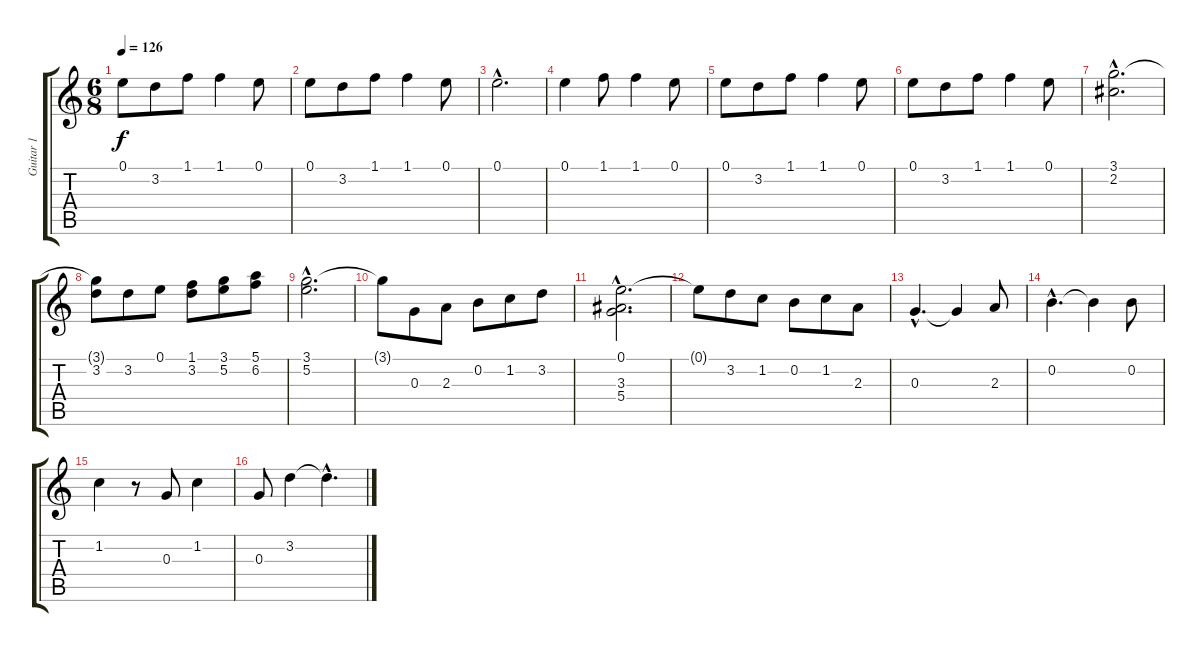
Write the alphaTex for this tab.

\track ("Guitar 1" "Guitar 1") {instrument acousticguitarnylon}
\staff {score tabs}
\tuning (E4 B3 G3 D3 A2 E2) {hide}
\ts (6 8)
\tempo 126
\clef g2
\ks c
0.1.8{dy f} 3.2.8 1.1.8 1.1.4 0.1.8 |
0.1.8 3.2.8 1.1.8 1.1.4 0.1.8 |
0.1{hac}.2{d} |
0.1.4 1.1.8 1.1.4 0.1.8 |
0.1.8 3.2.8 1.1.8 1.1.4 0.1.8 |
0.1.8 3.2.8 1.1.8 1.1.4 0.1.8 |
(3.1{hac} 2.2{hac}).2{d} |
(3.1{t} 3.2).8 3.2.8 0.1.8 (1.1 3.2).8 (3.1 5.2).8 (5.1 6.2).8 |
(3.1{hac} 5.2{hac}).2{d} |
3.1{t}.8 0.3.8 2.3.8 0.2.8 1.2.8 3.2.8 |
(0.1{hac} 3.3{hac} 5.4{hac}).2{d} |
0.1{t}.8 3.2.8 1.2.8 0.2.8 1.2.8 2.3.8 |
0.3{hac}.4{d} 0.3{t}.4 2.3.8 |
0.2{hac}.4{d} 0.2{t}.4 0.2.8 |
1.2.4 r.8 0.3.8 1.2.4 |
0.3.8 3.2.4 3.2{hac t}.4{d}
